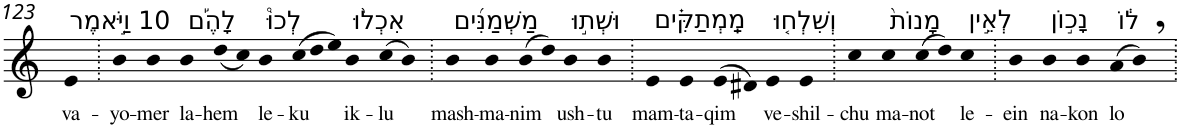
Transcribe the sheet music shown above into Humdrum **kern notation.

**kern	**text
*part1	*part1
*staff1	*staff1
*I"Piano	*
*I'Pno	*
!!LO:PB:g=z
*clefG2	*
*k[]	*
=123	=123
!LO:TX:a:t=10 וַיֹּ֣אמֶר	!
!	!LO:LY:b
4e	va-
=124.	=124.
!	!LO:LY:b
4b	-yo-
!	!LO:LY:b
4b	-mer
!LO:TX:a:t=לָהֶ֡ם	!
!	!LO:LY:b
4b	la-
!	!LO:LY:b
(<8dd	-hem
8cc)	.
!LO:TX:a:t=לְכוּ֩	!
!	!LO:LY:b
4b	le-
*Xtuplet	*
!	!LO:LY:b
(>12cc	-ku
12dd	.
12ee)	.
!LO:TX:a:t=אִכְל֨וּ	!
!	!LO:LY:b
4b	ik-
!	!LO:LY:b
(>8cc	-lu
8b)	.
=125.	=125.
!LO:TX:a:t=מַשְׁמַנִּ֜ים	!
!	!LO:LY:b
4b	mash-
!	!LO:LY:b
4b	-ma-
!	!LO:LY:b
(>8b	-nim
8dd)	.
!LO:TX:a:t=וּשְׁת֣וּ	!
!	!LO:LY:b
4b	ush-
!	!LO:LY:b
4b	-tu
=126.	=126.
!LO:TX:a:t=מַֽמְתַקִּ֗ים	!
!	!LO:LY:b
4e	mam-
!	!LO:LY:b
4e	-ta-
!	!LO:LY:b
(>8e	-qim
8d#X)	.
!LO:TX:a:t=וְשִׁלְח֤וּ	!
!	!LO:LY:b
4e	ve-
!	!LO:LY:b
4e	-shil-
=127.	=127.
!	!LO:LY:b
4cc	-chu
!LO:TX:a:t=מָנוֹת֙	!
!	!LO:LY:b
4cc	ma-
!	!LO:LY:b
(>8cc	-not
8dd)	.
!LO:TX:a:t=לְאֵ֣ין	!
!	!LO:LY:b
4cc	le-
=128.	=128.
!	!LO:LY:b
4b	-ein
!LO:TX:a:t=נָכ֣וֹן	!
!	!LO:LY:b
4b	na-
!	!LO:LY:b
4b	-kon
!LO:TX:a:t=ל֔וֹ	!
!	!LO:LY:b
(>8a	lo
8b,)	.
=.	=.
*-	*-
